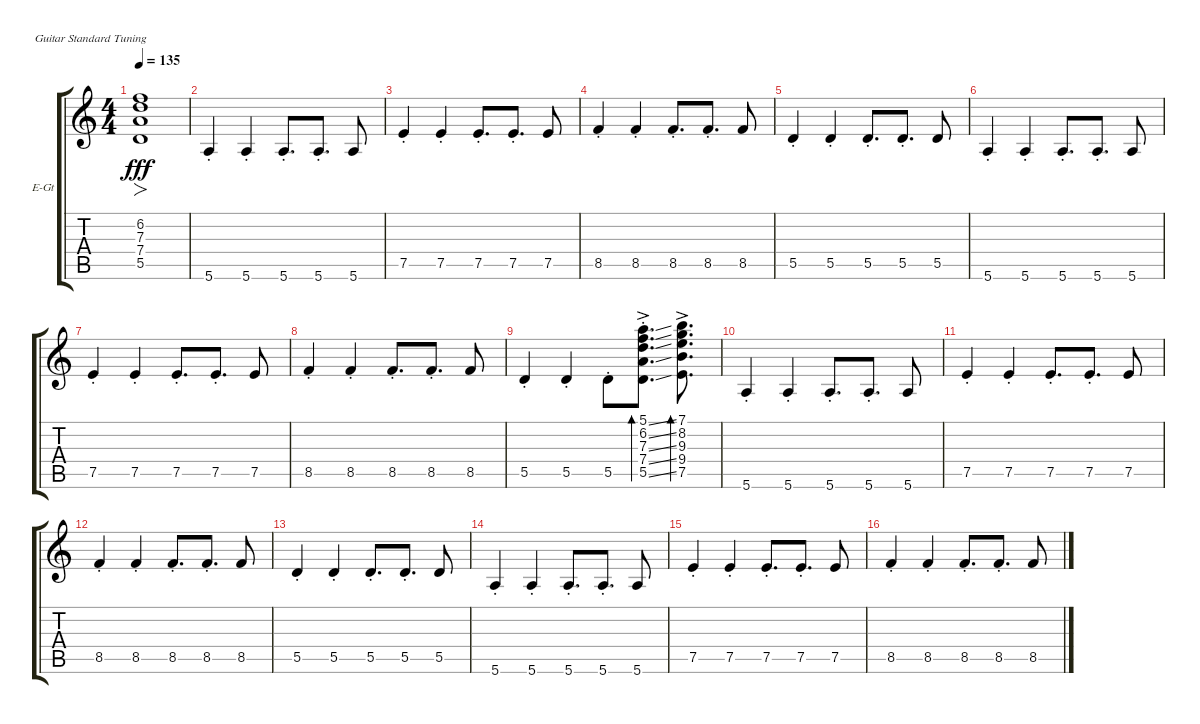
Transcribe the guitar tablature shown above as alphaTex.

\defaultSystemsLayout 4
\bracketExtendMode groupsimilarinstruments
\firstSystemTrackNameOrientation horizontal
\otherSystemsTrackNameOrientation horizontal
\track ("Turner" "E-Gt") {instrument electricguitarclean}
\staff {score tabs}
\tuning (E4 B3 G3 D3 A2 E2)
\ts (4 4)
\tempo 135
\clef g2
\ks c
(5.5{t} 7.4{t} 7.3{t} 6.2{t}).1{fo dy fff} |
5.6{st}.4 5.6{st}.4 5.6{st}.8{d} 5.6{st}.8{d} 5.6.8 |
7.5{st}.4 7.5{st}.4 7.5{st}.8{d} 7.5{st}.8{d} 7.5.8 |
8.5{st}.4 8.5{st}.4 8.5{st}.8{d} 8.5{st}.8{d} 8.5.8 |
5.5{st}.4 5.5{st}.4 5.5{st}.8{d} 5.5{st}.8{d} 5.5.8 |
5.6{st}.4 5.6{st}.4 5.6{st}.8{d} 5.6{st}.8{d} 5.6.8 |
7.5{st}.4 7.5{st}.4 7.5{st}.8{d} 7.5{st}.8{d} 7.5.8 |
8.5{st}.4 8.5{st}.4 8.5{st}.8{d} 8.5{st}.8{d} 8.5.8 |
5.5{st}.4 5.5{st}.4 5.5{st}.8 (5.5{ss ac st} 7.4{ss ac} 7.3{ss ac} 6.2{ss ac} 5.1{ss}).8{d bd 58} (7.5{ac} 9.3{ac} 9.4{ac} 8.2{ac} 7.1).8{d bd 58} |
5.6{st}.4 5.6{st}.4 5.6{st}.8{d} 5.6{st}.8{d} 5.6.8 |
7.5{st}.4 7.5{st}.4 7.5{st}.8{d} 7.5{st}.8{d} 7.5.8 |
8.5{st}.4 8.5{st}.4 8.5{st}.8{d} 8.5{st}.8{d} 8.5.8 |
5.5{st}.4 5.5{st}.4 5.5{st}.8{d} 5.5{st}.8{d} 5.5.8 |
5.6{st}.4 5.6{st}.4 5.6{st}.8{d} 5.6{st}.8{d} 5.6.8 |
7.5{st}.4 7.5{st}.4 7.5{st}.8{d} 7.5{st}.8{d} 7.5.8 |
8.5{st}.4 8.5{st}.4 8.5{st}.8{d} 8.5{st}.8{d} 8.5.8
